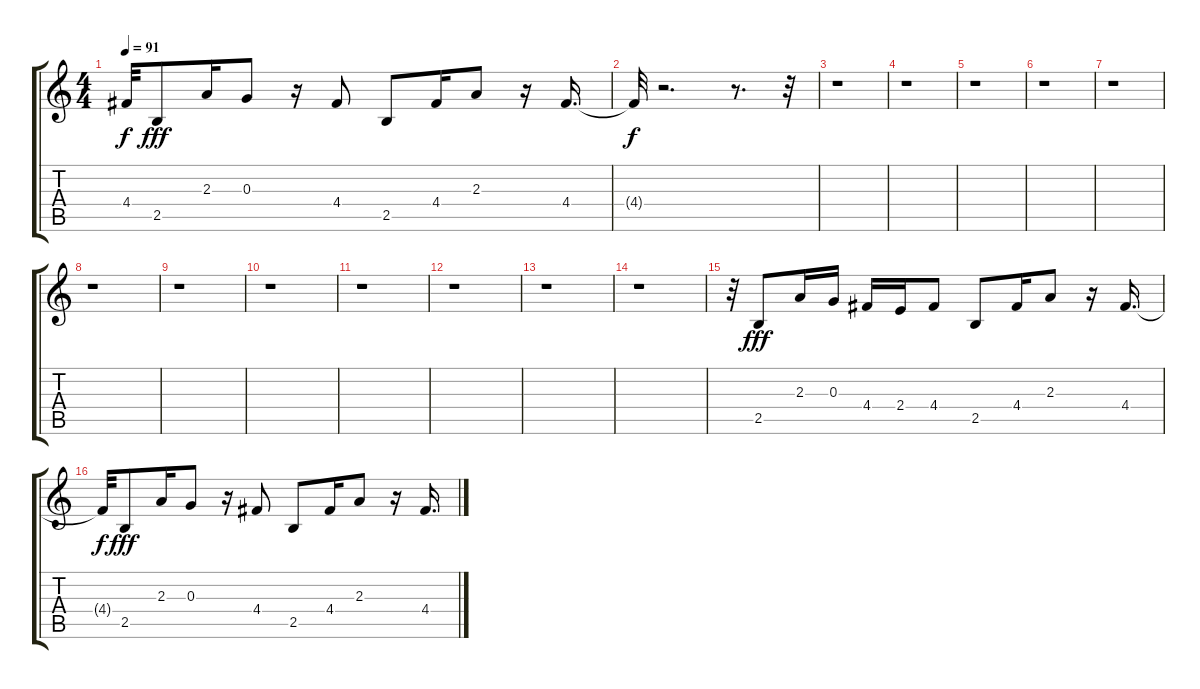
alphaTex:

\track "" {instrument electricguitarjazz}
\staff {score tabs}
\tuning (E4 B3 G3 D3 A2 E2) {hide}
\ts (4 4)
\tempo 91
\clef g2
\ks c
4.4{t}.32{dy f} 2.5.8{dy fff} 2.3.16 0.3.8 r.16 4.4.8 2.5.8 4.4.16 2.3.8 r.16 4.4.16{d} |
4.4{t}.32{dy f} r.2{d} r.8{d} r.32 |
r.1 |
r.1 |
r.1 |
r.1 |
r.1 |
r.1 |
r.1 |
r.1 |
r.1 |
r.1 |
r.1 |
r.1 |
r.32 2.5.8{dy fff} 2.3.16 0.3.16 4.4.16 2.4.16 4.4.8 2.5.8 4.4.16 2.3.8 r.16 4.4.16{d} |
4.4{t}.32{dy f} 2.5.8{dy fff} 2.3.16 0.3.8 r.16 4.4.8 2.5.8 4.4.16 2.3.8 r.16 4.4.16{d}
